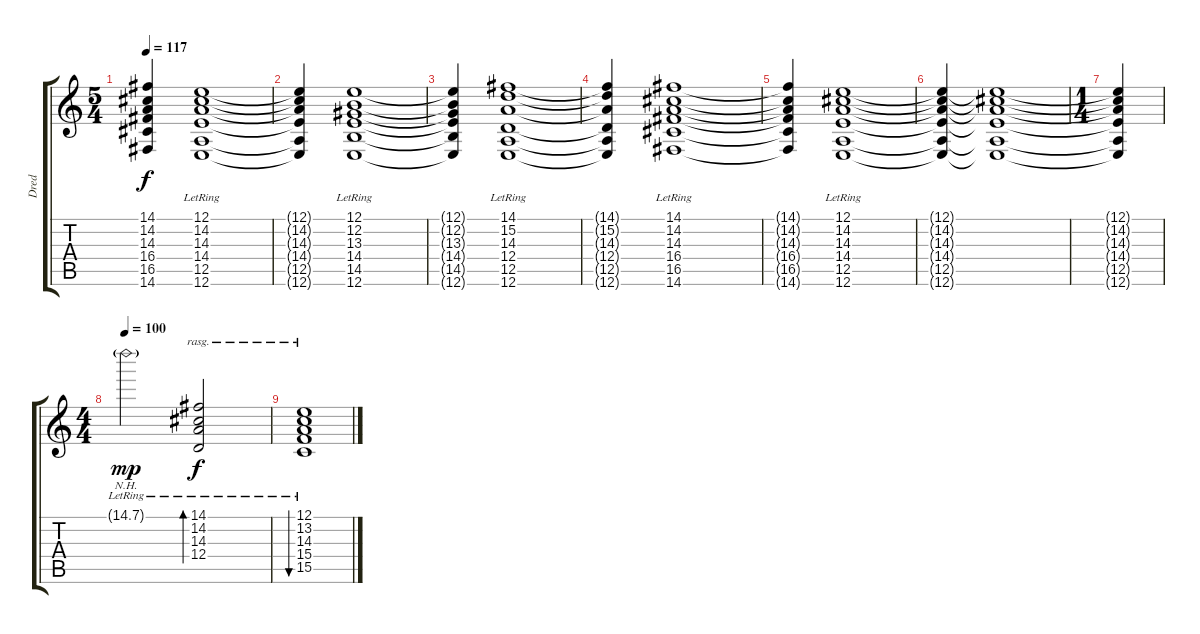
\track ("Dred" "Dred") {instrument stringensemble2}
\staff {score tabs}
\tuning (E4 B3 G3 D3 A2 E2) {hide}
\ts (5 4)
\tempo 117
\clef g2
\ks c
(14.1{t} 14.2{t} 14.3{t} 16.4{t} 16.5{t} 14.6{t}).4{dy f} (12.1{lr} 14.2{lr} 14.3{lr} 14.4{lr} 12.5{lr} 12.6{lr}).1 |
(12.1{t} 14.2{t} 14.3{t} 14.4{t} 12.5{t} 12.6{t}).4 (12.1{lr} 12.2{lr} 13.3{lr} 14.4{lr} 14.5{lr} 12.6{lr}).1 |
(12.1{t} 12.2{t} 13.3{t} 14.4{t} 14.5{t} 12.6{t}).4 (14.1{lr} 15.2{lr} 14.3{lr} 12.4{lr} 12.5{lr} 12.6{lr}).1 |
(14.1{t} 15.2{t} 14.3{t} 12.4{t} 12.5{t} 12.6{t}).4 (14.1{lr} 14.2{lr} 14.3{lr} 16.4{lr} 16.5{lr} 14.6{lr}).1 |
(14.1{t} 14.2{t} 14.3{t} 16.4{t} 16.5{t} 14.6{t}).4 (12.1{lr} 14.2{lr} 14.3{lr} 14.4{lr} 12.5{lr} 12.6{lr}).1 |
(12.1{t} 14.2{t} 14.3{t} 14.4{t} 12.5{t} 12.6{t}).4 (12.1{t} 14.2{t} 14.3{t} 14.4{t} 12.5{t} 12.6{t}).1 |
\ts (1 4)
(12.1{t} 14.2{t} 14.3{t} 14.4{t} 12.5{t} 12.6{t}).4 |
\ts (4 4)
\tempo 100
15.1{nh g lr}.2{dy mp} (14.1{lr} 14.2{lr} 14.3{lr} 12.4{lr}).2{bd 480 rasg ii dy f} |
(12.1{lr} 13.2{lr} 14.3{lr} 15.4{lr} 15.5{lr}).1{bu 120 rasg ii}
